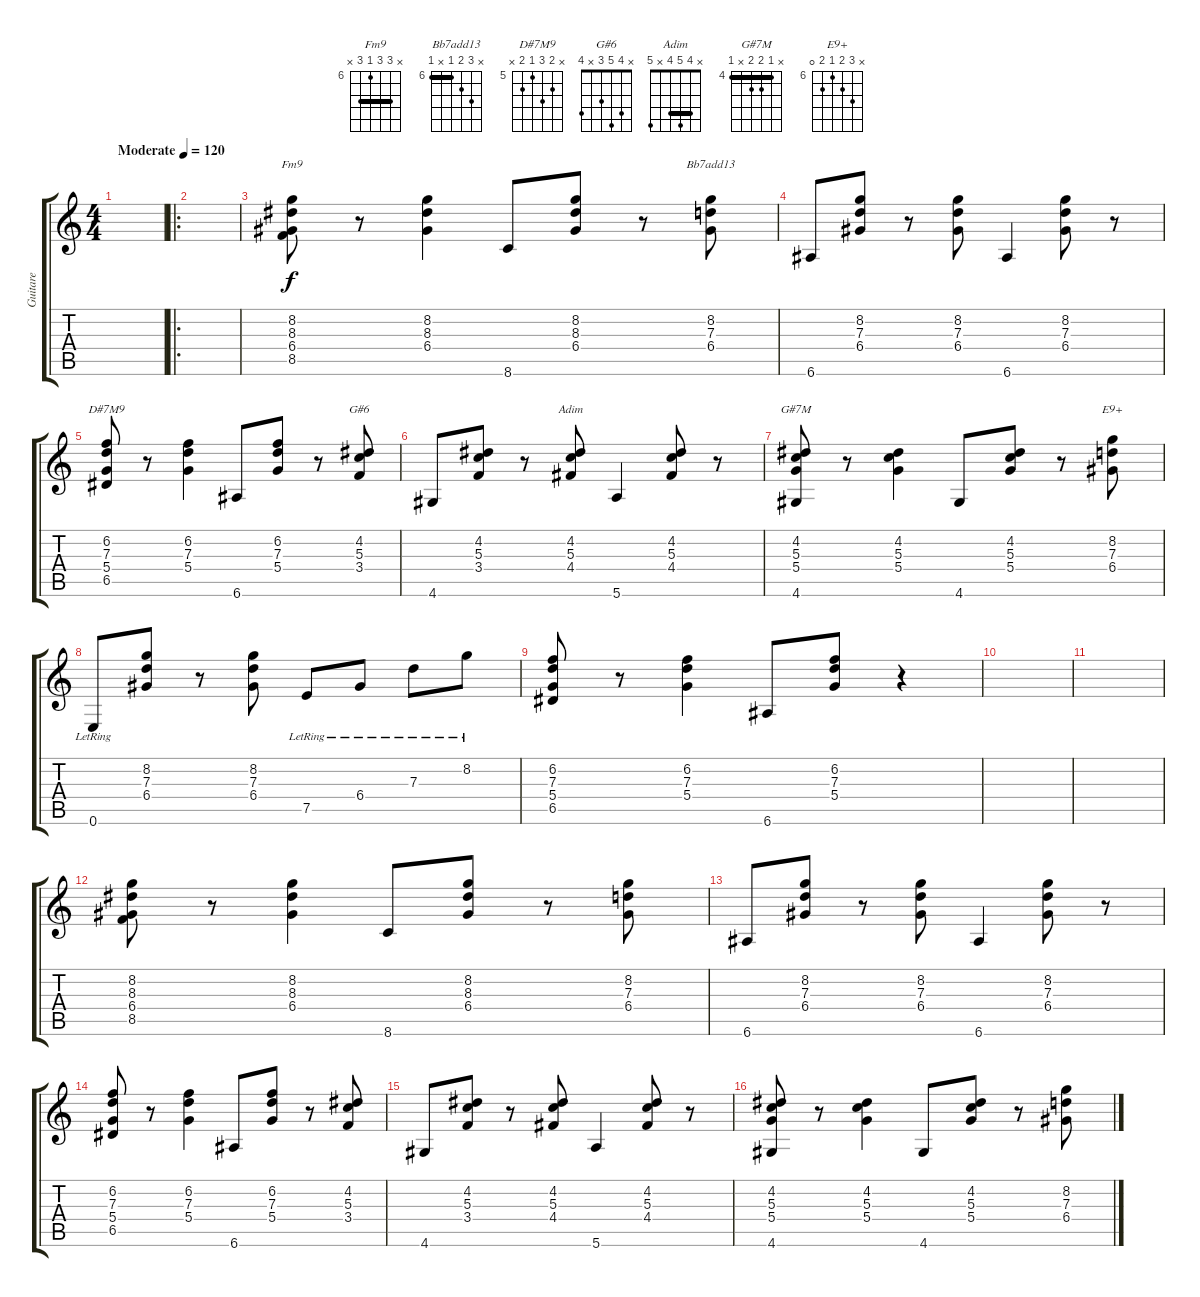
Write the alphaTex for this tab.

\track ("Guitare" "Guitare") {instrument acousticguitarnylon}
\staff {score tabs}
\tuning (E4 B3 G3 D3 A2 E2) {hide}
\chord ("Fm9" x 8 8 6 8 x) {firstfret 6 barre 8}
\chord ("Bb7add13" x 8 7 6 x 6) {firstfret 6 barre 6}
\chord ("D#7M9" x 6 7 5 6 x) {firstfret 5}
\chord ("G#6" x 4 5 3 x 4)
\chord ("Adim" x 4 5 4 x 5) {barre 4}
\chord ("G#7M" x 4 5 5 x 4) {firstfret 4 barre 4}
\chord ("E9+" x 8 7 6 7 0) {firstfret 6}
\ts (4 4)
\tempo (120 "Moderate")
\clef g2
\ks c
|
\ro
|
(8.2 8.3 6.4 8.5).8{ch "Fm9"} r.8 (8.2 8.3 6.4).4 8.6.8 (8.2 8.3 6.4).8 r.8 (8.2 7.3 6.4).8{ch "Bb7add13"} |
6.6.8 (8.2 7.3 6.4).8 r.8 (8.2 7.3 6.4).8 6.6.4 (8.2 7.3 6.4).8 r.8 |
(6.2 7.3 5.4 6.5).8{ch "D#7M9"} r.8 (6.2 7.3 5.4).4 6.6.8 (6.2 7.3 5.4).8 r.8 (4.2 5.3 3.4).8{ch "G#6"} |
4.6.8 (4.2 5.3 3.4).8 r.8 (4.2 5.3 4.4).8{ch "Adim"} 5.6.4 (4.2 5.3 4.4).8 r.8 |
(4.2 5.3 5.4 4.6).8{ch "G#7M"} r.8 (4.2 5.3 5.4).4 4.6.8 (4.2 5.3 5.4).8 r.8 (8.2 7.3 6.4).8{ch "E9+"} |
0.6{lr}.8 (8.2 7.3 6.4).8 r.8 (8.2 7.3 6.4).8 7.5{lr}.8 6.4{lr}.8 7.3{lr}.8 8.2{lr}.8 |
(6.2 7.3 5.4 6.5).8 r.8 (6.2 7.3 5.4).4 6.6.8 (6.2 7.3 5.4).8 r.4 |
|
|
(8.2 8.3 6.4 8.5).8 r.8 (8.2 8.3 6.4).4 8.6.8 (8.2 8.3 6.4).8 r.8 (8.2 7.3 6.4).8 |
6.6.8 (8.2 7.3 6.4).8 r.8 (8.2 7.3 6.4).8 6.6.4 (8.2 7.3 6.4).8 r.8 |
(6.2 7.3 5.4 6.5).8 r.8 (6.2 7.3 5.4).4 6.6.8 (6.2 7.3 5.4).8 r.8 (4.2 5.3 3.4).8 |
4.6.8 (4.2 5.3 3.4).8 r.8 (4.2 5.3 4.4).8 5.6.4 (4.2 5.3 4.4).8 r.8 |
(4.2 5.3 5.4 4.6).8 r.8 (4.2 5.3 5.4).4 4.6.8 (4.2 5.3 5.4).8 r.8 (8.2 7.3 6.4).8
